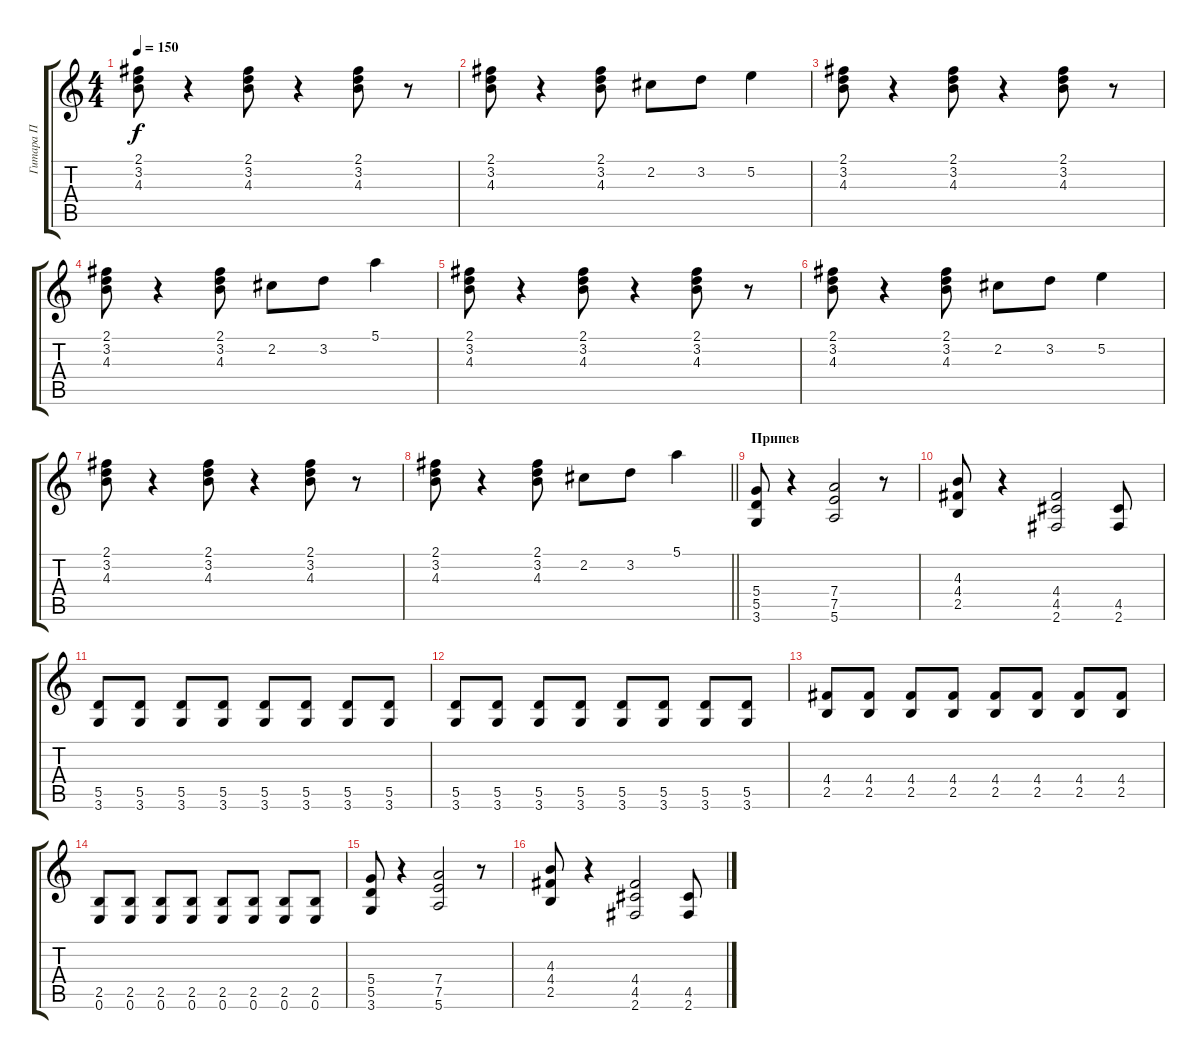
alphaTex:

\track ("Гитара П" "Гитара П") {instrument distortionguitar}
\staff {score tabs}
\tuning (E4 B3 G3 D3 A2 E2) {hide}
\ts (4 4)
\tempo 150
\clef g2
\ks c
(2.1 3.2 4.3).8{dy f volume 9} r.4 (2.1 3.2 4.3).8 r.4 (2.1 3.2 4.3).8 r.8 |
(2.1 3.2 4.3).8 r.4 (2.1 3.2 4.3).8 2.2.8 3.2.8 5.2.4 |
(2.1 3.2 4.3).8 r.4 (2.1 3.2 4.3).8 r.4 (2.1 3.2 4.3).8 r.8 |
(2.1 3.2 4.3).8 r.4 (2.1 3.2 4.3).8 2.2.8 3.2.8 5.1.4 |
(2.1 3.2 4.3).8 r.4 (2.1 3.2 4.3).8 r.4 (2.1 3.2 4.3).8 r.8 |
(2.1 3.2 4.3).8 r.4 (2.1 3.2 4.3).8 2.2.8 3.2.8 5.2.4 |
(2.1 3.2 4.3).8 r.4 (2.1 3.2 4.3).8 r.4 (2.1 3.2 4.3).8 r.8 |
\barLineRight lightlight
(2.1 3.2 4.3).8 r.4 (2.1 3.2 4.3).8 2.2.8 3.2.8 5.1.4 |
\section ("" "Припев")
(5.4 5.5 3.6).8{volume 13} r.4 (7.4 7.5 5.6).2 r.8 |
(4.3 4.4 2.5).8 r.4 (4.4 4.5 2.6).2 (4.5 2.6).8 |
(5.5 3.6).8 (5.5 3.6).8 (5.5 3.6).8 (5.5 3.6).8 (5.5 3.6).8 (5.5 3.6).8 (5.5 3.6).8 (5.5 3.6).8 |
(5.5 3.6).8 (5.5 3.6).8 (5.5 3.6).8 (5.5 3.6).8 (5.5 3.6).8 (5.5 3.6).8 (5.5 3.6).8 (5.5 3.6).8 |
(4.4 2.5).8 (4.4 2.5).8 (4.4 2.5).8 (4.4 2.5).8 (4.4 2.5).8 (4.4 2.5).8 (4.4 2.5).8 (4.4 2.5).8 |
(2.5 0.6).8 (2.5 0.6).8 (2.5 0.6).8 (2.5 0.6).8 (2.5 0.6).8 (2.5 0.6).8 (2.5 0.6).8 (2.5 0.6).8 |
(5.4 5.5 3.6).8 r.4 (7.4 7.5 5.6).2 r.8 |
(4.3 4.4 2.5).8 r.4 (4.4 4.5 2.6).2 (4.5 2.6).8
